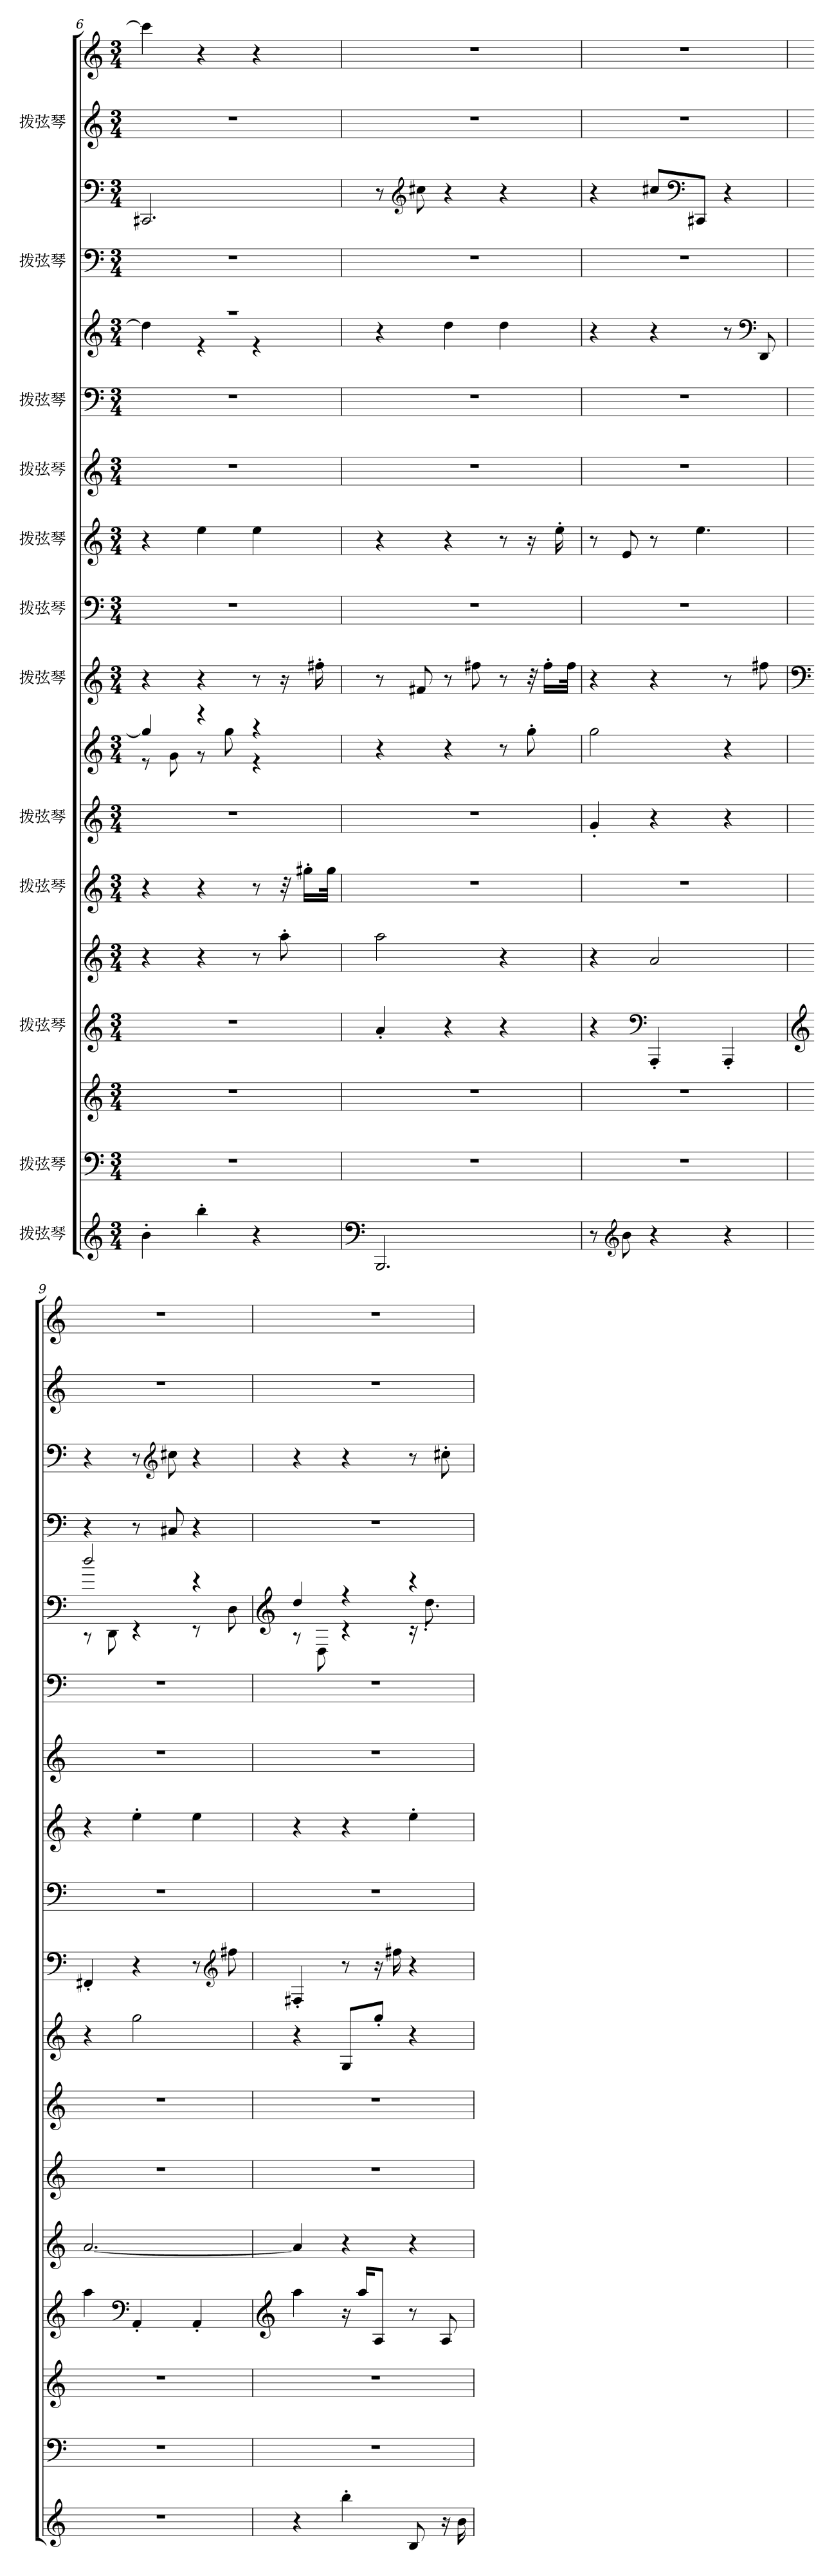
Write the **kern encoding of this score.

**kern	**kern	**kern	**kern	**kern	**kern	**kern	**kern	**kern	**kern	**kern	**kern	**kern	**kern	**kern	**kern	**kern	**kern
*part12	*part11	*part11	*part10	*part10	*part9	*part8	*part8	*part7	*part6	*part5	*part4	*part3	*part3	*part2	*part2	*part1	*part1
*staff18	*staff17	*staff16	*staff15	*staff14	*staff13	*staff12	*staff11	*staff10	*staff9	*staff8	*staff7	*staff6	*staff5	*staff4	*staff3	*staff2	*staff1
*I"拨弦琴	*I"拨弦琴	*	*I"拨弦琴	*	*I"拨弦琴	*I"拨弦琴	*	*I"拨弦琴	*I"拨弦琴	*I"拨弦琴	*I"拨弦琴	*I"拨弦琴	*	*I"拨弦琴	*	*I"拨弦琴	*
!!LO:PB:g=z
*clefG2	*clefF4	*clefG2	*clefG2	*clefG2	*clefG2	*clefG2	*clefG2	*clefG2	*clefF4	*clefG2	*clefG2	*clefF4	*clefG2	*clefF4	*clefF4	*clefG2	*clefG2
*k[]	*k[]	*k[]	*k[]	*k[]	*k[]	*k[]	*k[]	*k[]	*k[]	*k[]	*k[]	*k[]	*k[]	*k[]	*k[]	*k[]	*k[]
*M3/4	*M3/4	*M3/4	*M3/4	*M3/4	*M3/4	*M3/4	*M3/4	*M3/4	*M3/4	*M3/4	*M3/4	*M3/4	*M3/4	*M3/4	*M3/4	*M3/4	*M3/4
=6	=6	=6	=6	=6	=6	=6	=6	=6	=6	=6	=6	=6	=6	=6	=6	=6	=6
*	*	*	*	*	*	*	*^	*	*	*	*	*	*^	*	*	*	*
4b'\	2.r	2.r	2.r	4r	4r	2.r	4gg/]	8r	4r	2.r	4r	2.r	2.r	2.r	4dd\]	2.r	2.CC#X/	2.r	4ccc\]
.	.	.	.	.	.	.	.	8g\	.	.	.	.	.	.	.	.	.	.	.
4bb'\	.	.	.	4r	4r	.	4r	8r	4r	.	4ee\	.	.	.	4r	.	.	.	4r
.	.	.	.	.	.	.	.	8gg\	.	.	.	.	.	.	.	.	.	.	.
4r	.	.	.	8r	8r	.	4r	4r	8r	.	4ee\	.	.	.	4r	.	.	.	4r
.	.	.	.	8aa'\	32r	.	.	.	16r	.	.	.	.	.	.	.	.	.	.
.	.	.	.	.	16gg#X'\LL	.	.	.	.	.	.	.	.	.	.	.	.	.	.
.	.	.	.	.	.	.	.	.	16ff#X'\	.	.	.	.	.	.	.	.	.	.
.	.	.	.	.	32gg#\JJk	.	.	.	.	.	.	.	.	.	.	.	.	.	.
*	*	*	*	*	*	*	*v	*v	*	*	*	*	*	*v	*v	*	*	*	*
=7	=7	=7	=7	=7	=7	=7	=7	=7	=7	=7	=7	=7	=7	=7	=7	=7	=7
*clefF4	*	*	*	*	*	*	*	*	*	*	*	*	*	*	*	*	*
2.BBB/	2.r	2.r	4a'/	2aa\	2.r	2.r	4r	8r	2.r	4r	2.r	2.r	4r	2.r	8r	2.r	2.r
*	*	*	*	*	*	*	*	*	*	*	*	*	*	*	*clefG2	*	*
.	.	.	.	.	.	.	.	8f#X/	.	.	.	.	.	.	8cc#X\	.	.
.	.	.	4r	.	.	.	4r	8r	.	4r	.	.	4dd\	.	4r	.	.
.	.	.	.	.	.	.	.	8ff#X\	.	.	.	.	.	.	.	.	.
.	.	.	4r	4r	.	.	8r	8r	.	8r	.	.	4dd\	.	4r	.	.
.	.	.	.	.	.	.	8gg'\	32r	.	16r	.	.	.	.	.	.	.
.	.	.	.	.	.	.	.	16ff#'\LL	.	.	.	.	.	.	.	.	.
.	.	.	.	.	.	.	.	.	.	16ee'\	.	.	.	.	.	.	.
.	.	.	.	.	.	.	.	32ff#\JJk	.	.	.	.	.	.	.	.	.
=8	=8	=8	=8	=8	=8	=8	=8	=8	=8	=8	=8	=8	=8	=8	=8	=8	=8
8r	2.r	2.r	4r	4r	2.r	4g'/	2gg\	4r	2.r	8r	2.r	2.r	4r	2.r	4r	2.r	2.r
*clefG2	*	*	*	*	*	*	*	*	*	*	*	*	*	*	*	*	*
8b\	.	.	.	.	.	.	.	.	.	8e/	.	.	.	.	.	.	.
*	*	*	*clefF4	*	*	*	*	*	*	*	*	*	*	*	*	*	*
4r	.	.	4AAA'/	2a/	.	4r	.	4r	.	8r	.	.	4r	.	8cc#X/L	.	.
*	*	*	*	*	*	*	*	*	*	*	*	*	*	*	*clefF4	*	*
.	.	.	.	.	.	.	.	.	.	4.ee\	.	.	.	.	8CC#X/J	.	.
4r	.	.	4AAA'/	.	.	4r	4r	8r	.	.	.	.	8r	.	4r	.	.
*	*	*	*	*	*	*	*	*	*	*	*	*	*clefF4	*	*	*	*
.	.	.	.	.	.	.	.	8ff#X\	.	.	.	.	8DD/	.	.	.	.
!!LO:PB:g=z
=9	=9	=9	=9	=9	=9	=9	=9	=9	=9	=9	=9	=9	=9	=9	=9	=9	=9
*	*	*	*clefG2	*	*	*	*	*clefF4	*	*	*	*	*	*	*	*	*
*	*	*	*	*	*	*	*	*	*	*	*	*	*^	*	*	*	*
2.r	2.r	2.r	4aa\	[2.a/	2.r	2.r	4r	4FF#X'/	2.r	4r	2.r	2.r	2dd/	8r	4r	4r	2.r	2.r
.	.	.	.	.	.	.	.	.	.	.	.	.	.	8DD\	.	.	.	.
*	*	*	*clefF4	*	*	*	*	*	*	*	*	*	*	*	*	*	*	*
.	.	.	4AA'/	.	.	.	2gg\	4r	.	4ee'\	.	.	.	4r	8r	8r	.	.
*	*	*	*	*	*	*	*	*	*	*	*	*	*	*	*	*clefG2	*	*
.	.	.	.	.	.	.	.	.	.	.	.	.	.	.	8C#X/	8cc#X\	.	.
.	.	.	4AA'/	.	.	.	.	8r	.	4ee\	.	.	4r	8r	4r	4r	.	.
*	*	*	*	*	*	*	*	*clefG2	*	*	*	*	*	*	*	*	*	*
.	.	.	.	.	.	.	.	8ff#X\	.	.	.	.	.	8D\	.	.	.	.
=10	=10	=10	=10	=10	=10	=10	=10	=10	=10	=10	=10	=10	=10	=10	=10	=10	=10	=10
*	*	*	*clefG2	*	*	*	*	*	*	*	*	*	*clefG2	*	*	*	*	*
4r	2.r	2.r	4aa\	4a/]	2.r	2.r	4r	4F#X'/	2.r	4r	2.r	2.r	4dd/	8r	2.r	4r	2.r	2.r
.	.	.	.	.	.	.	.	.	.	.	.	.	.	8D\	.	.	.	.
4bb'\	.	.	16r	4r	.	.	8G/L	8r	.	4r	.	.	4r	4r	.	4r	.	.
.	.	.	16aa/KL	.	.	.	.	.	.	.	.	.	.	.	.	.	.	.
.	.	.	8A/J	.	.	.	8gg'/J	16r	.	.	.	.	.	.	.	.	.	.
.	.	.	.	.	.	.	.	16ff#X\	.	.	.	.	.	.	.	.	.	.
8B/	.	.	8r	4r	.	.	4r	4r	.	4ee'\	.	.	4r	16r	.	8r	.	.
.	.	.	.	.	.	.	.	.	.	.	.	.	.	8.dd'\	.	.	.	.
16r	.	.	8A/	.	.	.	.	.	.	.	.	.	.	.	.	8cc#X'\	.	.
16b\	.	.	.	.	.	.	.	.	.	.	.	.	.	.	.	.	.	.
*	*	*	*	*	*	*	*	*	*	*	*	*	*v	*v	*	*	*	*
=	=	=	=	=	=	=	=	=	=	=	=	=	=	=	=	=	=
*-	*-	*-	*-	*-	*-	*-	*-	*-	*-	*-	*-	*-	*-	*-	*-	*-	*-
